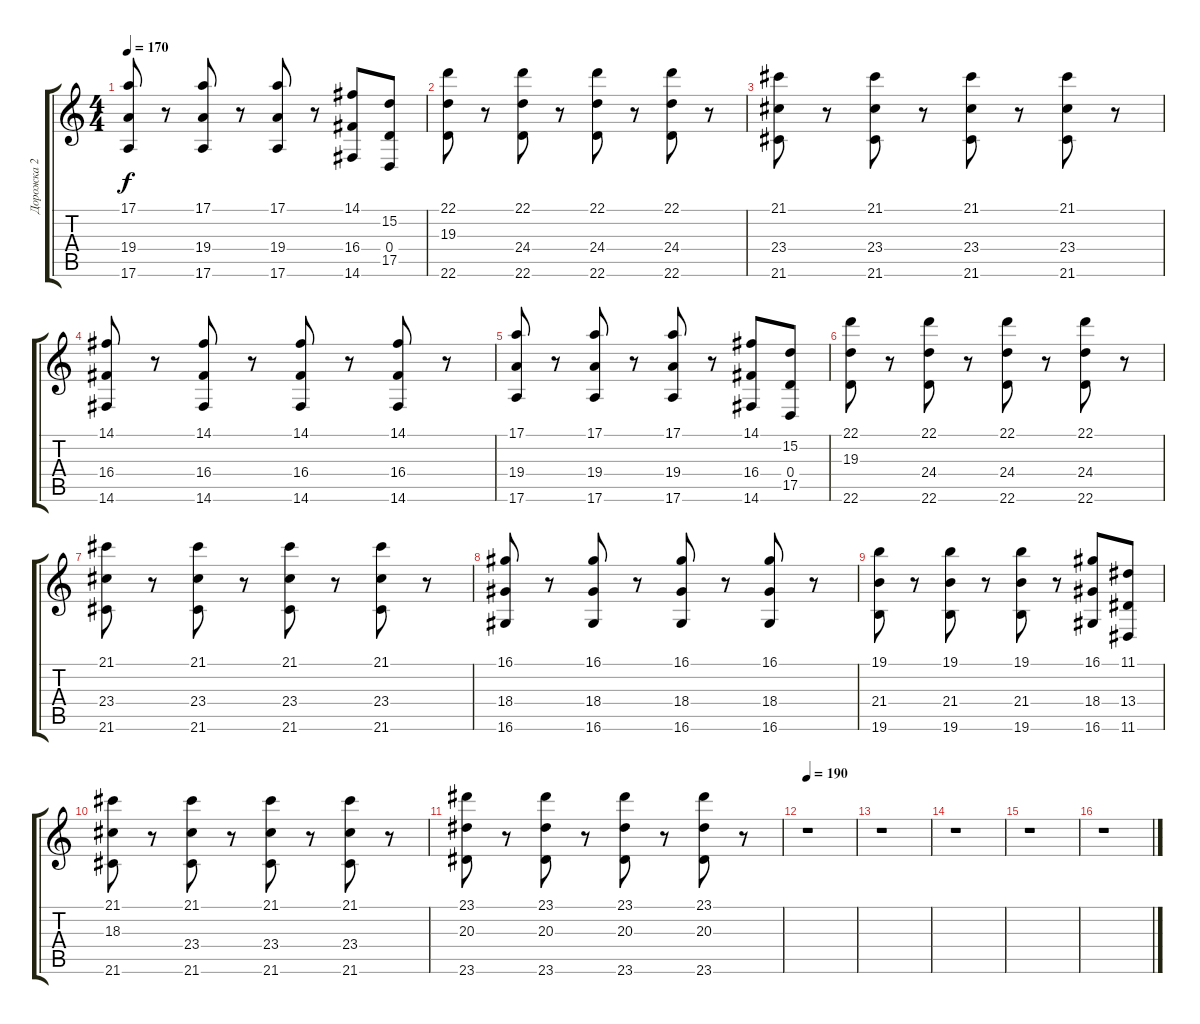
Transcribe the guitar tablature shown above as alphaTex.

\track ("Дорожка 2" "Дорожка 2") {instrument stringensemble1}
\staff {score tabs}
\tuning (E4 B3 G3 D3 A2 E2) {hide}
\ts (4 4)
\tempo 170
\clef g2
\ks c
(17.1 19.4 17.6).8{dy f} r.8 (17.1 19.4 17.6).8 r.8 (17.1 19.4 17.6).8 r.8 (14.1 16.4 14.6).8 (15.2 0.4 17.5).8 |
(22.1 19.3 22.6).8 r.8 (22.1 24.4 22.6).8 r.8 (22.1 24.4 22.6).8 r.8 (22.1 24.4 22.6).8 r.8 |
(21.1 23.4 21.6).8 r.8 (21.1 23.4 21.6).8 r.8 (21.1 23.4 21.6).8 r.8 (21.1 23.4 21.6).8 r.8 |
(14.1 16.4 14.6).8 r.8 (14.1 16.4 14.6).8 r.8 (14.1 16.4 14.6).8 r.8 (14.1 16.4 14.6).8 r.8 |
(17.1 19.4 17.6).8 r.8 (17.1 19.4 17.6).8 r.8 (17.1 19.4 17.6).8 r.8 (14.1 16.4 14.6).8 (15.2 0.4 17.5).8 |
(22.1 19.3 22.6).8 r.8 (22.1 24.4 22.6).8 r.8 (22.1 24.4 22.6).8 r.8 (22.1 24.4 22.6).8 r.8 |
(21.1 23.4 21.6).8 r.8 (21.1 23.4 21.6).8 r.8 (21.1 23.4 21.6).8 r.8 (21.1 23.4 21.6).8 r.8 |
(16.1 18.4 16.6).8 r.8 (16.1 18.4 16.6).8 r.8 (16.1 18.4 16.6).8 r.8 (16.1 18.4 16.6).8 r.8 |
(19.1 21.4 19.6).8 r.8 (19.1 21.4 19.6).8 r.8 (19.1 21.4 19.6).8 r.8 (16.1 18.4 16.6).8 (11.1 13.4 11.6).8 |
(21.1 18.3 21.6).8 r.8 (21.1 23.4 21.6).8 r.8 (21.1 23.4 21.6).8 r.8 (21.1 23.4 21.6).8 r.8 |
(23.1 20.3 23.6).8 r.8 (23.1 20.3 23.6).8 r.8 (23.1 20.3 23.6).8 r.8 (23.1 20.3 23.6).8 r.8 |
\tempo 190
r.1 |
r.1 |
r.1 |
r.1 |
r.1
